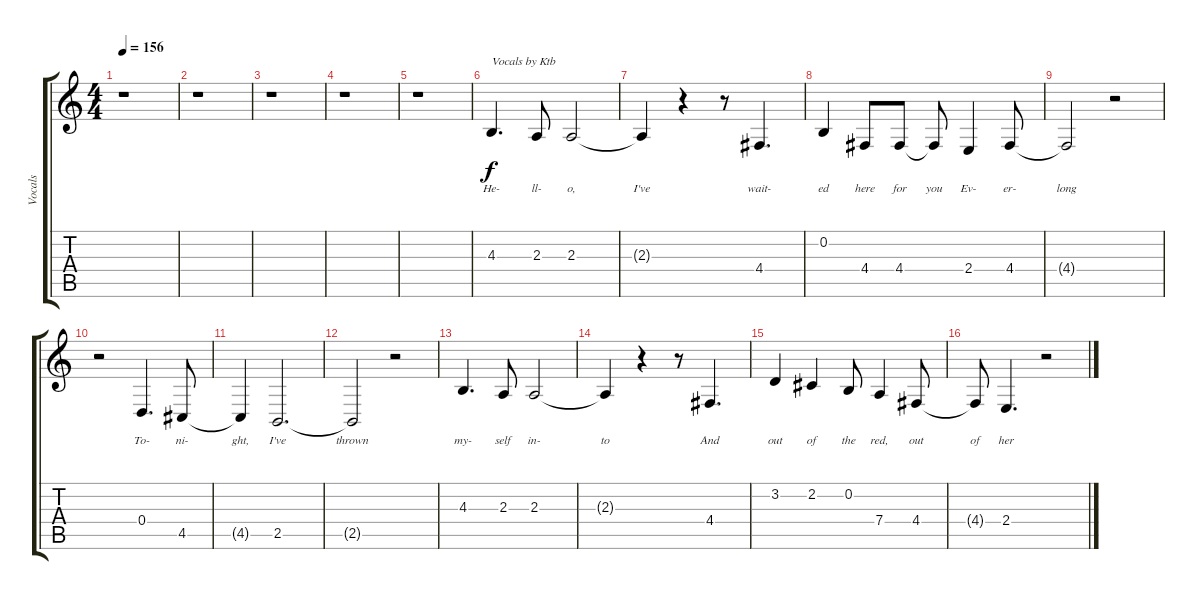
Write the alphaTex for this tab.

\track ("Vocals" "Vocals") {instrument lead6voice}
\staff {score tabs}
\tuning (E4 B3 G3 D3 A2 E2) {hide}
\ts (4 4)
\tempo 156
\clef g2
\ks c
r.1{dy f} |
r.1 |
r.1 |
r.1 |
r.1 |
4.3.4{d txt "Vocals by Ktb" lyrics (0 "He-") lyrics (1 "") lyrics (2 "") lyrics (3 "") lyrics (4 "")} 2.3.8{lyrics (0 "ll-") lyrics (1 "") lyrics (2 "") lyrics (3 "") lyrics (4 "")} 2.3.2{lyrics (0 "o,") lyrics (1 "") lyrics (2 "") lyrics (3 "") lyrics (4 "")} |
2.3{t}.4{lyrics (0 "I've") lyrics (1 "") lyrics (2 "") lyrics (3 "") lyrics (4 "")} r.4 r.8 4.4.4{d lyrics (0 "wait-") lyrics (1 "") lyrics (2 "") lyrics (3 "") lyrics (4 "")} |
0.2.4{lyrics (0 "ed") lyrics (1 "") lyrics (2 "") lyrics (3 "") lyrics (4 "")} 4.4.8{lyrics (0 "here") lyrics (1 "") lyrics (2 "") lyrics (3 "") lyrics (4 "")} 4.4.8{lyrics (0 "for") lyrics (1 "") lyrics (2 "") lyrics (3 "") lyrics (4 "")} 4.4{t}.8{lyrics (0 "you") lyrics (1 "") lyrics (2 "") lyrics (3 "") lyrics (4 "")} 2.4.4{lyrics (0 "Ev-") lyrics (1 "") lyrics (2 "") lyrics (3 "") lyrics (4 "")} 4.4.8{lyrics (0 "er-") lyrics (1 "") lyrics (2 "") lyrics (3 "") lyrics (4 "")} |
4.4{t}.2{lyrics (0 "long") lyrics (1 "") lyrics (2 "") lyrics (3 "") lyrics (4 "")} r.2 |
r.2 0.4.4{d lyrics (0 "To-") lyrics (1 "") lyrics (2 "") lyrics (3 "") lyrics (4 "")} 4.5.8{lyrics (0 "ni-") lyrics (1 "") lyrics (2 "") lyrics (3 "") lyrics (4 "")} |
4.5{t}.4{lyrics (0 "ght,") lyrics (1 "") lyrics (2 "") lyrics (3 "") lyrics (4 "")} 2.5.2{d lyrics (0 "I've") lyrics (1 "") lyrics (2 "") lyrics (3 "") lyrics (4 "")} |
2.5{t}.2{lyrics (0 "thrown") lyrics (1 "") lyrics (2 "") lyrics (3 "") lyrics (4 "")} r.2 |
4.3.4{d lyrics (0 "my-") lyrics (1 "") lyrics (2 "") lyrics (3 "") lyrics (4 "")} 2.3.8{lyrics (0 "self") lyrics (1 "") lyrics (2 "") lyrics (3 "") lyrics (4 "")} 2.3.2{lyrics (0 "in-") lyrics (1 "") lyrics (2 "") lyrics (3 "") lyrics (4 "")} |
2.3{t}.4{lyrics (0 "to") lyrics (1 "") lyrics (2 "") lyrics (3 "") lyrics (4 "")} r.4 r.8 4.4.4{d lyrics (0 "And") lyrics (1 "") lyrics (2 "") lyrics (3 "") lyrics (4 "")} |
3.2.4{lyrics (0 "out") lyrics (1 "") lyrics (2 "") lyrics (3 "") lyrics (4 "")} 2.2.4{lyrics (0 "of") lyrics (1 "") lyrics (2 "") lyrics (3 "") lyrics (4 "")} 0.2.8{lyrics (0 "the") lyrics (1 "") lyrics (2 "") lyrics (3 "") lyrics (4 "")} 7.4.4{lyrics (0 "red,") lyrics (1 "") lyrics (2 "") lyrics (3 "") lyrics (4 "")} 4.4.8{lyrics (0 "out") lyrics (1 "") lyrics (2 "") lyrics (3 "") lyrics (4 "")} |
4.4{t}.8{lyrics (0 "of") lyrics (1 "") lyrics (2 "") lyrics (3 "") lyrics (4 "")} 2.4.4{d lyrics (0 "her") lyrics (1 "") lyrics (2 "") lyrics (3 "") lyrics (4 "")} r.2
